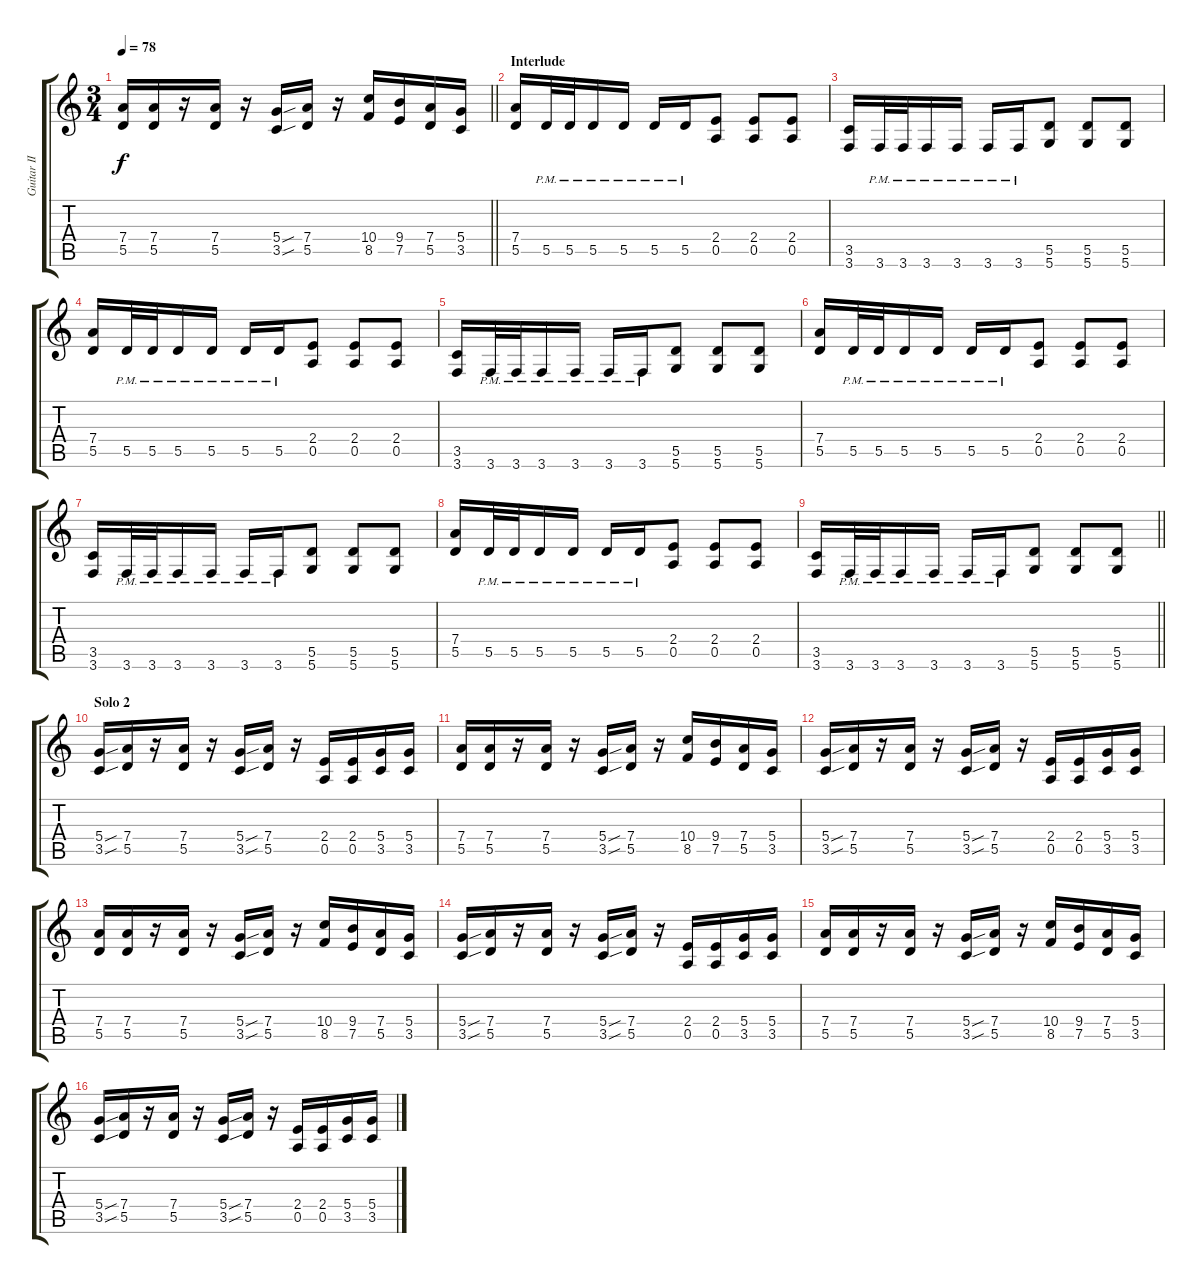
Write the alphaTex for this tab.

\track ("Guitar II" "Guitar II") {instrument distortionguitar}
\staff {score tabs}
\tuning (E4 B3 G3 D3 A2 D2) {hide}
\ts (3 4)
\tempo 78
\clef g2
\barLineRight lightlight
\ks c
(7.4 5.5).16{dy f} (7.4 5.5).16 r.16 (7.4 5.5).16 r.16 (5.4{sou} 3.5{sou}).16 (7.4 5.5).16 r.16 (10.4 8.5).16 (9.4 7.5).16 (7.4 5.5).16 (5.4 3.5).16 |
\section ("" "Interlude")
(7.4 5.5).16 5.5{pm}.32 5.5{pm}.32 5.5{pm}.16 5.5{pm}.16 5.5{pm}.16 5.5{pm}.16 (2.4 0.5).8 (2.4 0.5).8 (2.4 0.5).8 |
(3.5 3.6).16 3.6{pm}.32 3.6{pm}.32 3.6{pm}.16 3.6{pm}.16 3.6{pm}.16 3.6{pm}.16 (5.5 5.6).8 (5.5 5.6).8 (5.5 5.6).8 |
(7.4 5.5).16 5.5{pm}.32 5.5{pm}.32 5.5{pm}.16 5.5{pm}.16 5.5{pm}.16 5.5{pm}.16 (2.4 0.5).8 (2.4 0.5).8 (2.4 0.5).8 |
(3.5 3.6).16 3.6{pm}.32 3.6{pm}.32 3.6{pm}.16 3.6{pm}.16 3.6{pm}.16 3.6{pm}.16 (5.5 5.6).8 (5.5 5.6).8 (5.5 5.6).8 |
(7.4 5.5).16 5.5{pm}.32 5.5{pm}.32 5.5{pm}.16 5.5{pm}.16 5.5{pm}.16 5.5{pm}.16 (2.4 0.5).8 (2.4 0.5).8 (2.4 0.5).8 |
(3.5 3.6).16 3.6{pm}.32 3.6{pm}.32 3.6{pm}.16 3.6{pm}.16 3.6{pm}.16 3.6{pm}.16 (5.5 5.6).8 (5.5 5.6).8 (5.5 5.6).8 |
(7.4 5.5).16 5.5{pm}.32 5.5{pm}.32 5.5{pm}.16 5.5{pm}.16 5.5{pm}.16 5.5{pm}.16 (2.4 0.5).8 (2.4 0.5).8 (2.4 0.5).8 |
\barLineRight lightlight
(3.5 3.6).16 3.6{pm}.32 3.6{pm}.32 3.6{pm}.16 3.6{pm}.16 3.6{pm}.16 3.6{pm}.16 (5.5 5.6).8 (5.5 5.6).8 (5.5 5.6).8 |
\section ("" "Solo 2")
(5.4{sou} 3.5{sou}).16 (7.4 5.5).16 r.16 (7.4 5.5).16 r.16 (5.4{sou} 3.5{sou}).16 (7.4 5.5).16 r.16 (2.4 0.5).16 (2.4 0.5).16 (5.4 3.5).16 (5.4 3.5).16 |
(7.4 5.5).16 (7.4 5.5).16 r.16 (7.4 5.5).16 r.16 (5.4{sou} 3.5{sou}).16 (7.4 5.5).16 r.16 (10.4 8.5).16 (9.4 7.5).16 (7.4 5.5).16 (5.4 3.5).16 |
(5.4{sou} 3.5{sou}).16 (7.4 5.5).16 r.16 (7.4 5.5).16 r.16 (5.4{sou} 3.5{sou}).16 (7.4 5.5).16 r.16 (2.4 0.5).16 (2.4 0.5).16 (5.4 3.5).16 (5.4 3.5).16 |
(7.4 5.5).16 (7.4 5.5).16 r.16 (7.4 5.5).16 r.16 (5.4{sou} 3.5{sou}).16 (7.4 5.5).16 r.16 (10.4 8.5).16 (9.4 7.5).16 (7.4 5.5).16 (5.4 3.5).16 |
(5.4{sou} 3.5{sou}).16 (7.4 5.5).16 r.16 (7.4 5.5).16 r.16 (5.4{sou} 3.5{sou}).16 (7.4 5.5).16 r.16 (2.4 0.5).16 (2.4 0.5).16 (5.4 3.5).16 (5.4 3.5).16 |
(7.4 5.5).16 (7.4 5.5).16 r.16 (7.4 5.5).16 r.16 (5.4{sou} 3.5{sou}).16 (7.4 5.5).16 r.16 (10.4 8.5).16 (9.4 7.5).16 (7.4 5.5).16 (5.4 3.5).16 |
(5.4{sou} 3.5{sou}).16 (7.4 5.5).16 r.16 (7.4 5.5).16 r.16 (5.4{sou} 3.5{sou}).16 (7.4 5.5).16 r.16 (2.4 0.5).16 (2.4 0.5).16 (5.4 3.5).16 (5.4 3.5).16
